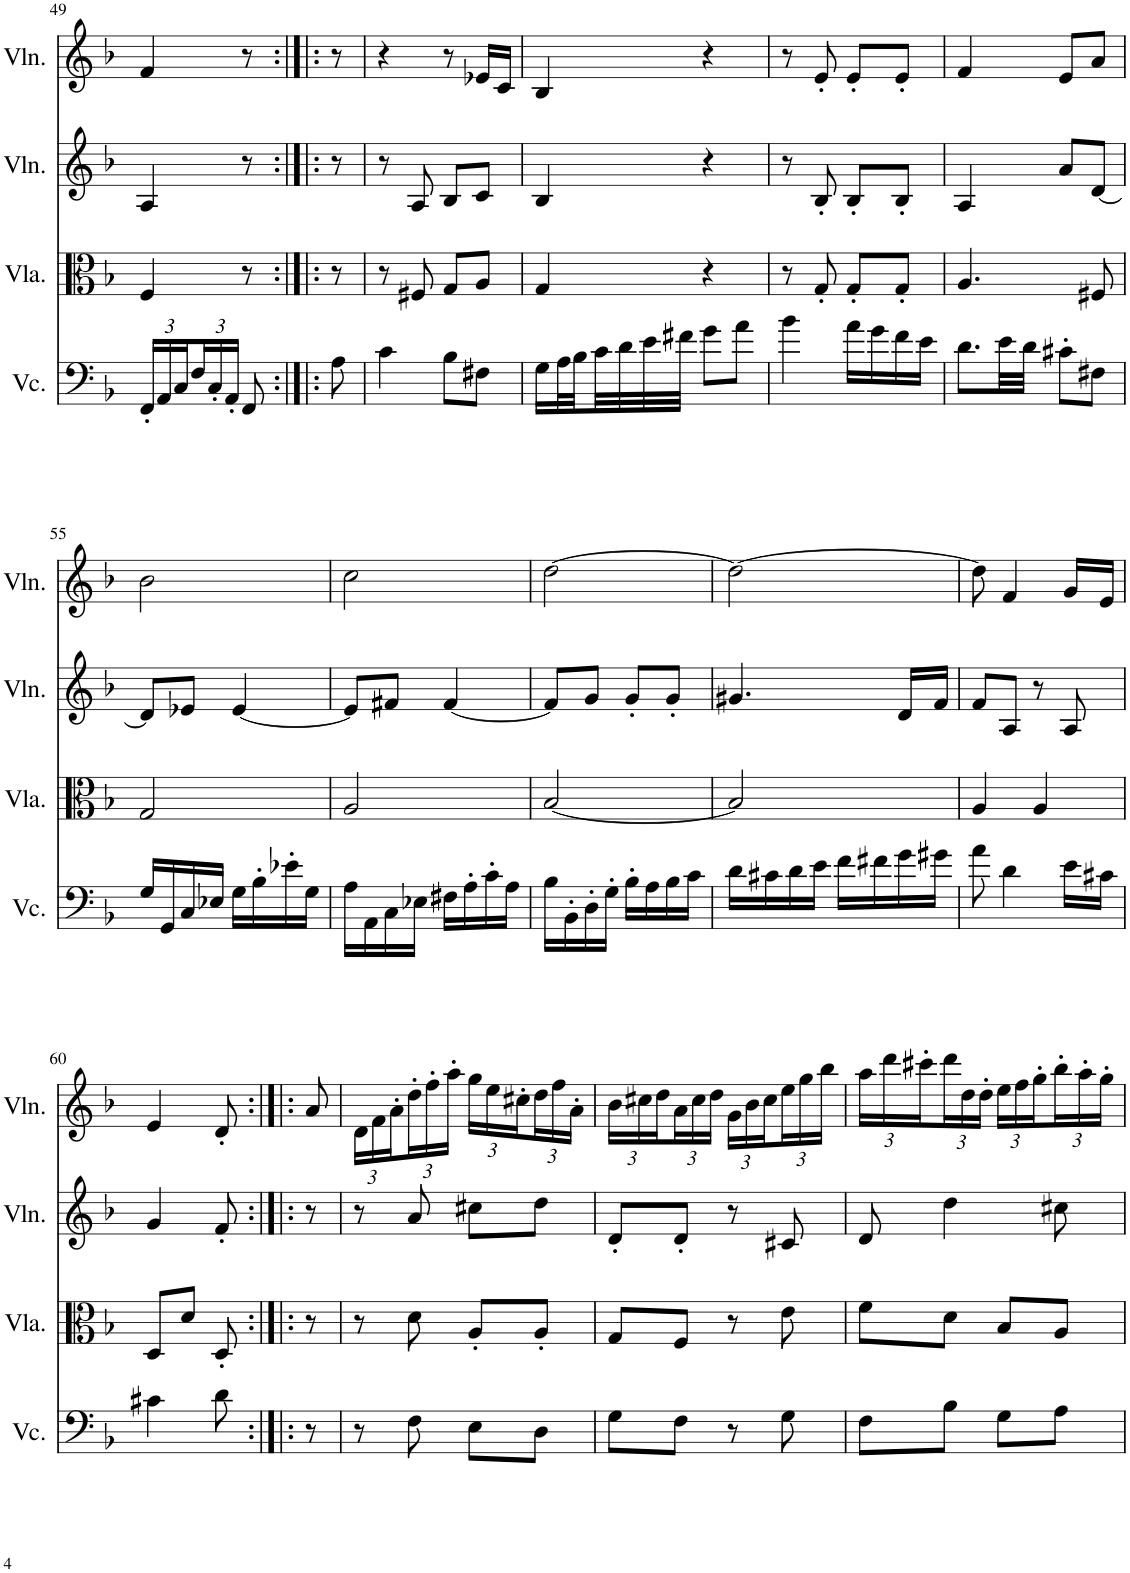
**kern	**kern	**kern	**kern
*part4	*part3	*part2	*part1
*staff4	*staff3	*staff2	*staff1
*I"Violoncello, Staff-3	*I"Viola, Staff-2	*I"Violin, Staff-1	*I"Violin, Staff
*I'Vc.	*I'Vla.	*I'Vln.	*I'Vln.
!!LO:PB:g=z
*clefF4	*clefC3	*clefG2	*clefG2
*k[b-]	*k[b-]	*k[b-]	*k[b-]
*M2/4	*M2/4	*M2/4	*M2/4
*Xbrackettup	*	*	*
=49	=49	=49	=49
24FF'/LL	4F/	4A/	4f/
24AA/	.	.	.
24C/	.	.	.
24F/	.	.	.
24C'/	.	.	.
24AA'/JJ	.	.	.
8FF/	8r	8r	8r
=50:|!|:	=50:|!|:	=50:|!|:	=50:|!|:
8A\	8r	8r	8r
=51	=51	=51	=51
4c\	8r	8r	4r
.	8F#X/	8A/	.
8B-\L	8G/L	8B-/L	8r
8F#X\J	8A/J	8c/J	16e-X/LL
.	.	.	16c/JJ
=52	=52	=52	=52
16G\LL	4G/	4B-/	4B-/
32A\L	.	.	.
32B-\	.	.	.
32c\	.	.	.
32d\	.	.	.
32e\	.	.	.
32f#X\JJJ	.	.	.
8g\L	4r	4r	4r
8a\J	.	.	.
=53	=53	=53	=53
4b-\	8r	8r	8r
.	8G'/	8B-'/	8e'/
16a\LL	8G'/L	8B-'/L	8e'/L
16g\	.	.	.
16f\	8G'/J	8B-'/J	8e'/J
16e\JJ	.	.	.
=54	=54	=54	=54
8.d\L	4.A/	4A/	4f/
32e\LL	.	.	.
32d\JJJ	.	.	.
8c#X'\L	.	8a/L	8e/L
8F#X\J	8F#X/	[8d/J	8a/J
!!LO:LB:g=z
=55	=55	=55	=55
16G/LL	2G/	8d/L]	2b-\
16GG/	.	.	.
16C/	.	8e-X/J	.
16E-X/JJ	.	.	.
16G\LL	.	[4e-/	.
16B-'\	.	.	.
16e-X'\	.	.	.
16G\JJ	.	.	.
=56	=56	=56	=56
16A\LL	2A/	8e-/L]	2cc\
16AA\	.	.	.
16C\	.	8f#X/J	.
16E-X\JJ	.	.	.
16F#X\LL	.	[4f#/	.
16A'\	.	.	.
16c'\	.	.	.
16A\JJ	.	.	.
=57	=57	=57	=57
16B-\LL	[2B-/	8f#/L]	[2dd\
16BB-'\	.	.	.
16D'\	.	8g/J	.
16G'\JJ	.	.	.
16B-'\LL	.	8g'/L	.
16A\	.	.	.
16B-\	.	8g'/J	.
16c\JJ	.	.	.
=58	=58	=58	=58
16d\LL	2B-/]	4.g#X/	2dd\_
16c#X\	.	.	.
16d\	.	.	.
16e\JJ	.	.	.
16f\LL	.	.	.
16f#X\	.	.	.
16g\	.	16d/LL	.
16g#X\JJ	.	16f/JJ	.
=59	=59	=59	=59
8a\	4A/	8f/L	8dd\]
4d\	.	8A/J	4f/
.	4A/	8r	.
16e\LL	.	8A/	16g/LL
16c#X\JJ	.	.	16e/JJ
!!LO:LB:g=z
=60	=60	=60	=60
4c#X\	8D/L	4g/	4e/
.	8d/J	.	.
8d\	8D'/	8f'/	8d'/
=61:|!|:	=61:|!|:	=61:|!|:	=61:|!|:
8r	8r	8r	8a/
=62	=62	=62	=62
*	*	*	*Xbrackettup
8r	8r	8r	24d\LL
.	.	.	24f\
.	.	.	24a'\
8F\	8d\	8a/	24dd'\
.	.	.	24ff'\
.	.	.	24aa'\JJ
8E\L	8A'/L	8cc#X\L	24gg\LL
.	.	.	24ee\
.	.	.	24cc#X'\
8D\J	8A'/J	8dd\J	24dd\
.	.	.	24ff\
.	.	.	24a'\JJ
=63	=63	=63	=63
8G\L	8G/L	8d'/L	24b-\LL
.	.	.	24cc#X\
.	.	.	24dd\
8F\J	8F/J	8d'/J	24a\
.	.	.	24cc#\
.	.	.	24dd\JJ
8r	8r	8r	24g\LL
.	.	.	24b-\
.	.	.	24cc#\
8G\	8e\	8c#X/	24ee\
.	.	.	24gg\
.	.	.	24bb-\JJ
=64	=64	=64	=64
8F\L	8f\L	8d/	24aa\LL
.	.	.	24ddd\
.	.	.	24ccc#X'\
8B-\J	8d\J	4dd\	24ddd\
.	.	.	24dd\
.	.	.	24dd'\JJ
8G\L	8B-/L	.	24ee\LL
.	.	.	24ff\
.	.	.	24gg'\
8A\J	8A/J	8cc#X\	24bb-'\
.	.	.	24aa'\
.	.	.	24gg'\JJ
=	=	=	=
*-	*-	*-	*-
